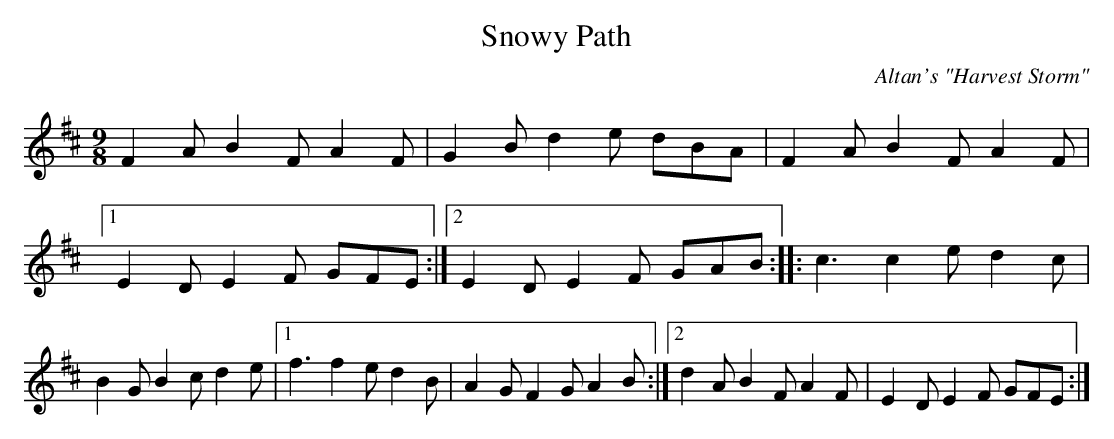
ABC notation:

X:1
T:Snowy Path
C:Altan's "Harvest Storm"
M:9/8
L:1/8
K:D
F2 A B2 F A2 F |G2 B d2 e dBA |F2 A B2 F A2 F |[1E2 D E2 F GFE :|[2E2 D E2 F GAB ::c3 c2 e d2 c |B2 G B2 c d2 e |[1f3 f2 e d2 B |A2 G F2 G A2 B :|[2d2 A B2 F A2 F |E2 D E2 F GFE :|
